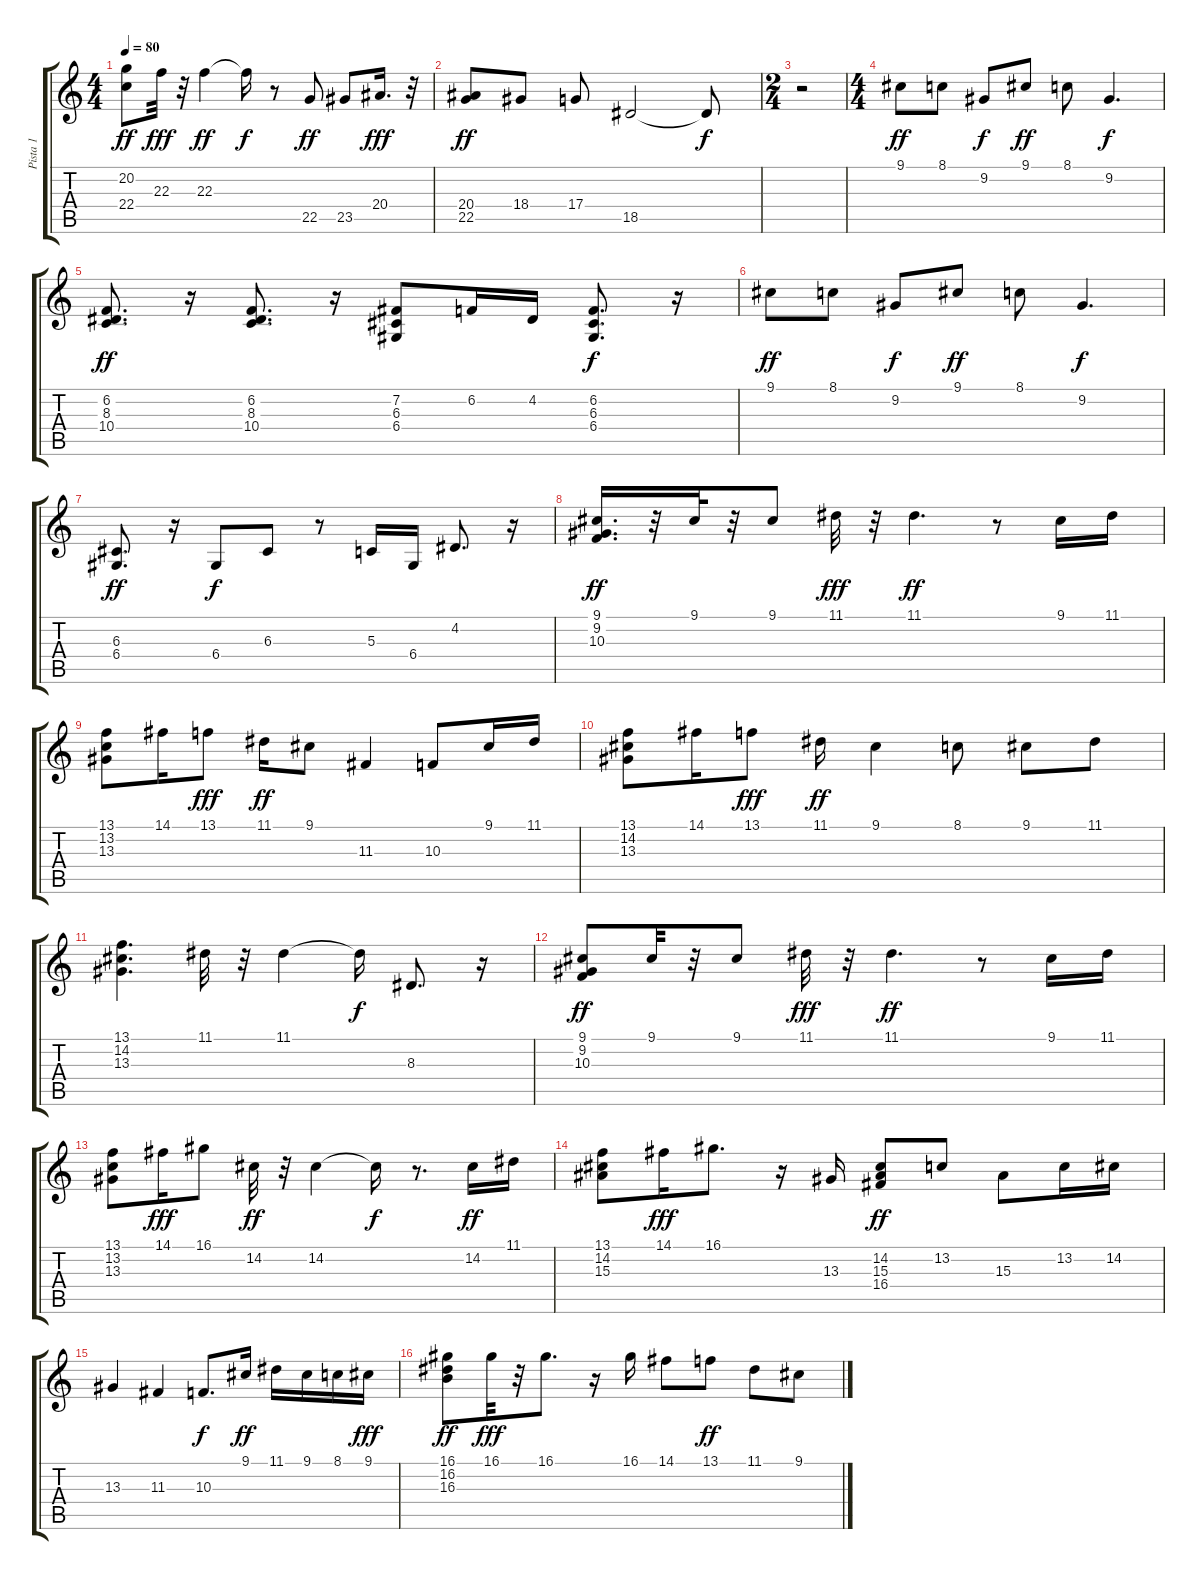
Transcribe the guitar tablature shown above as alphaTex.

\track ("Pista 1" "Pista 1") {instrument electricpiano1}
\staff {score tabs}
\tuning (E4 B3 G3 D3 A2 E2) {hide}
\ts (4 4)
\tempo 80
\clef g2
\ks c
(20.2 22.4).8{dy ff} 22.3.32{dy fff} r.32 22.3.4{dy ff} 22.3{t}.16{dy f} r.8 22.5.8{dy ff} 23.5.8 20.4.16{d dy fff} r.32 |
(20.4 22.5).8{dy ff} 18.4.8 17.4.8 18.5.2 18.5{t}.8{dy f} |
\ts (2 4)
r.2 |
\ts (4 4)
9.1.8{dy ff} 8.1.8 9.2.8{dy f} 9.1.8{dy ff} 8.1.8 9.2.4{d dy f} |
(6.2 8.3 10.4).8{d dy ff} r.16 (6.2 8.3 10.4).8{d} r.16 (7.2 6.3 6.4).8 6.2.16 4.2.16 (6.2 6.3 6.4).8{d dy f} r.16 |
9.1.8{dy ff} 8.1.8 9.2.8{dy f} 9.1.8{dy ff} 8.1.8 9.2.4{d dy f} |
(6.3 6.4).8{d dy ff} r.16 6.4.8{dy f} 6.3.8 r.8 5.3.16 6.4.16 4.2.8{d} r.16 |
(9.1 9.2 10.3).16{d dy ff} r.32 9.1.32 r.32 9.1.8 11.1.32{dy fff} r.32 11.1.4{d dy ff} r.8 9.1.16 11.1.16 |
(13.1 13.2 13.3).8 14.1.16 13.1.8{dy fff} 11.1.16{dy ff} 9.1.8 11.3.4 10.3.8 9.1.16 11.1.16 |
(13.1 14.2 13.3).8 14.1.16 13.1.8{dy fff} 11.1.16{dy ff} 9.1.4 8.1.8 9.1.8 11.1.8 |
(13.1 14.2 13.3).4{d} 11.1.32 r.32 11.1.4 11.1{t}.16{dy f} 8.3.8{d} r.16 |
(9.1 9.2 10.3).8{dy ff} 9.1.32 r.32 9.1.8 11.1.32{dy fff} r.32 11.1.4{d dy ff} r.8 9.1.16 11.1.16 |
(13.1 13.2 13.3).8 14.1.16{dy fff} 16.1.8 14.2.32{dy ff} r.32 14.2.4 14.2{t}.16{dy f} r.8{d} 14.2.16{dy ff} 11.1.16 |
(13.1 14.2 15.3).8 14.1.16{dy fff} 16.1.8{d} r.16 13.3.16 (14.2 15.3 16.4).8{dy ff} 13.2.8 15.3.8 13.2.16 14.2.16 |
13.3.4 11.3.4 10.3.8{d dy f} 9.1.16{dy ff} 11.1.16 9.1.16 8.1.16 9.1.16{dy fff} |
(16.1 16.2 16.3).8{dy ff} 16.1.32{dy fff} r.32 16.1.8{d} r.16 16.1.16 14.1.8 13.1.8{dy ff} 11.1.8 9.1.8
